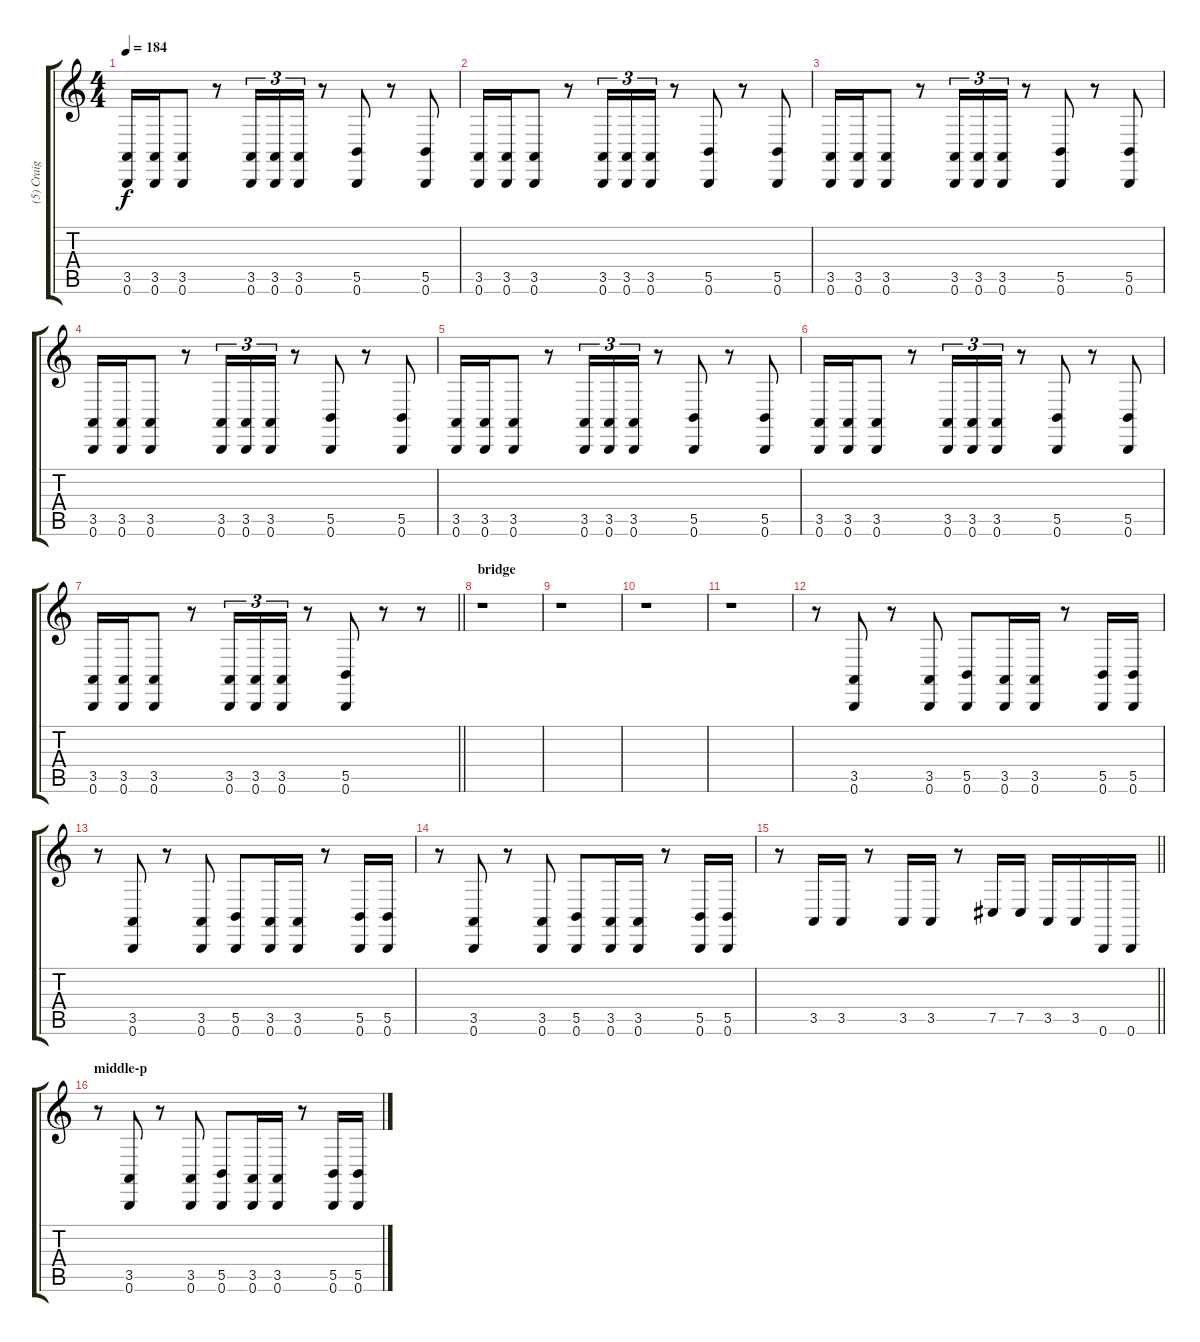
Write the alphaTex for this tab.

\track ("(5) Craig - drum II" "(5) Craig ") {instrument synthdrum}
\staff {score tabs}
\tuning (Db4 Ab3 E3 B2 Gb2 B1) {hide}
\ts (4 4)
\tempo 184
\clef g2
\ks c
(3.5 0.6).16{dy f} (3.5 0.6).16 (3.5 0.6).8 r.8 (3.5 0.6).16{tu (3 2)} (3.5 0.6).16{tu (3 2)} (3.5 0.6).16{tu (3 2)} r.8 (5.5 0.6).8 r.8 (5.5 0.6).8 |
(3.5 0.6).16 (3.5 0.6).16 (3.5 0.6).8 r.8 (3.5 0.6).16{tu (3 2)} (3.5 0.6).16{tu (3 2)} (3.5 0.6).16{tu (3 2)} r.8 (5.5 0.6).8 r.8 (5.5 0.6).8 |
(3.5 0.6).16 (3.5 0.6).16 (3.5 0.6).8 r.8 (3.5 0.6).16{tu (3 2)} (3.5 0.6).16{tu (3 2)} (3.5 0.6).16{tu (3 2)} r.8 (5.5 0.6).8 r.8 (5.5 0.6).8 |
(3.5 0.6).16 (3.5 0.6).16 (3.5 0.6).8 r.8 (3.5 0.6).16{tu (3 2)} (3.5 0.6).16{tu (3 2)} (3.5 0.6).16{tu (3 2)} r.8 (5.5 0.6).8 r.8 (5.5 0.6).8 |
(3.5 0.6).16 (3.5 0.6).16 (3.5 0.6).8 r.8 (3.5 0.6).16{tu (3 2)} (3.5 0.6).16{tu (3 2)} (3.5 0.6).16{tu (3 2)} r.8 (5.5 0.6).8 r.8 (5.5 0.6).8 |
(3.5 0.6).16 (3.5 0.6).16 (3.5 0.6).8 r.8 (3.5 0.6).16{tu (3 2)} (3.5 0.6).16{tu (3 2)} (3.5 0.6).16{tu (3 2)} r.8 (5.5 0.6).8 r.8 (5.5 0.6).8 |
\barLineRight lightlight
(3.5 0.6).16 (3.5 0.6).16 (3.5 0.6).8 r.8 (3.5 0.6).16{tu (3 2)} (3.5 0.6).16{tu (3 2)} (3.5 0.6).16{tu (3 2)} r.8 (5.5 0.6).8 r.8 r.8 |
\section ("" "bridge")
r.1 |
r.1 |
r.1 |
r.1 |
r.8 (3.5 0.6).8 r.8 (3.5 0.6).8 (5.5 0.6).8 (3.5 0.6).16 (3.5 0.6).16 r.8 (5.5 0.6).16 (5.5 0.6).16 |
r.8 (3.5 0.6).8 r.8 (3.5 0.6).8 (5.5 0.6).8 (3.5 0.6).16 (3.5 0.6).16 r.8 (5.5 0.6).16 (5.5 0.6).16 |
r.8 (3.5 0.6).8 r.8 (3.5 0.6).8 (5.5 0.6).8 (3.5 0.6).16 (3.5 0.6).16 r.8 (5.5 0.6).16 (5.5 0.6).16 |
\barLineRight lightlight
r.8 3.5.16 3.5.16 r.8 3.5.16 3.5.16 r.8 7.5.16 7.5.16 3.5.16 3.5.16 0.6.16 0.6.16 |
\section ("" "middle-p")
r.8 (3.5 0.6).8 r.8 (3.5 0.6).8 (5.5 0.6).8 (3.5 0.6).16 (3.5 0.6).16 r.8 (5.5 0.6).16 (5.5 0.6).16
